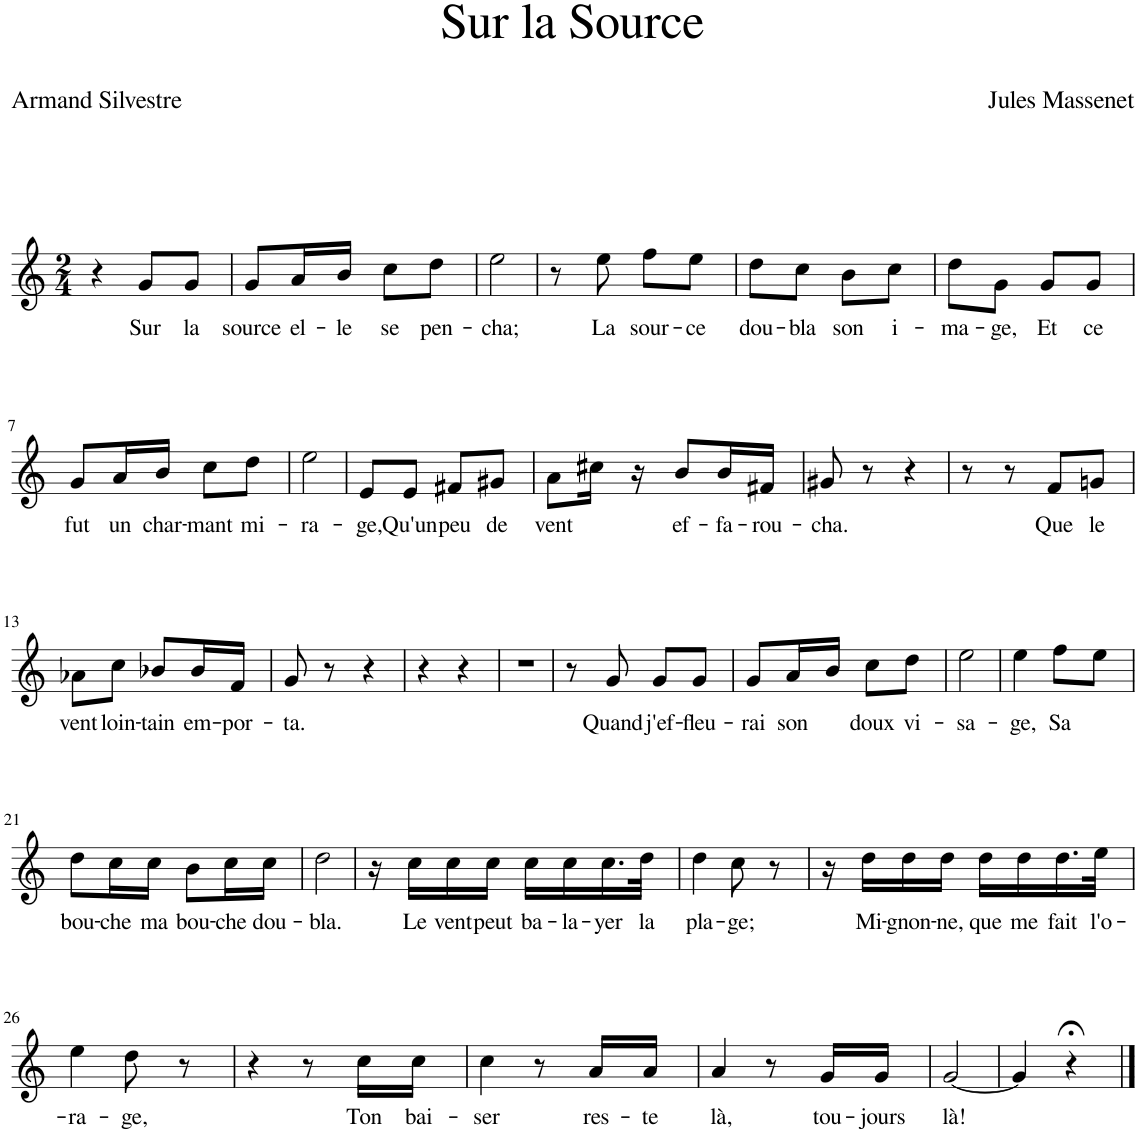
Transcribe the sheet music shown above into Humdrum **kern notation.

**kern	**text
*part1	*part1
*staff1	*staff1
*I"Piano	*
*I'Pno	*
*clefG2	*
*k[]	*
*M2/4	*
=1	=1
4r	.
!	!LO:LY:b
8g/L	Sur
!	!LO:LY:b
8g/J	la
=2	=2
!	!LO:LY:b
8g/L	source
!	!LO:LY:b
16a/L	el-
!	!LO:LY:b
16b/JJ	-le
!	!LO:LY:b
8cc\L	se
!	!LO:LY:b
8dd\J	pen-
=3	=3
!	!LO:LY:b
2ee\	-cha;
=4	=4
8r	.
!	!LO:LY:b
8ee\	La
!	!LO:LY:b
8ff\L	sour-
!	!LO:LY:b
8ee\J	-ce
=5	=5
!	!LO:LY:b
8dd\L	dou-
!	!LO:LY:b
8cc\J	-bla
!	!LO:LY:b
8b\L	son
!	!LO:LY:b
8cc\J	i-
=6	=6
!	!LO:LY:b
8dd\L	-ma-
!	!LO:LY:b
8g\J	-ge,
!	!LO:LY:b
8g/L	Et
!	!LO:LY:b
8g/J	ce
!!LO:LB:g=z
=7	=7
!	!LO:LY:b
8g/L	fut
!	!LO:LY:b
16a/L	un
!	!LO:LY:b
16b/JJ	char-
!	!LO:LY:b
8cc\L	-mant
!	!LO:LY:b
8dd\J	mi-
=8	=8
!	!LO:LY:b
2ee\	-ra-
=9	=9
!	!LO:LY:b
8e/L	-ge,
!	!LO:LY:b
8e/J	Qu'un
!	!LO:LY:b
8f#X/L	peu
!	!LO:LY:b
8g#X/J	de
=10	=10
!	!LO:LY:b
8a\L	vent
16cc#X\Jk	.
16r	.
!	!LO:LY:b
8b/L	ef-
!	!LO:LY:b
16b/L	-fa-
!	!LO:LY:b
16f#X/JJ	-rou-
=11	=11
!	!LO:LY:b
8g#X/	-cha.
8r	.
4r	.
=12	=12
8r	.
8r	.
!	!LO:LY:b
8f/L	Que
!	!LO:LY:b
8gn/J	le
!!LO:LB:g=z
=13	=13
!	!LO:LY:b
8a-X\L	vent
!	!LO:LY:b
8cc\J	loin-
!	!LO:LY:b
8b-X/L	-tain
!	!LO:LY:b
16b-/L	em-
!	!LO:LY:b
16f/JJ	-por-
=14	=14
!	!LO:LY:b
8g/	-ta.
8r	.
4r	.
=15	=15
4r	.
4r	.
=16	=16
2r	.
=17	=17
8r	.
!	!LO:LY:b
8g/	Quand
!	!LO:LY:b
8g/L	j'ef-
!	!LO:LY:b
8g/J	-fleu-
=18	=18
!	!LO:LY:b
8g/L	-rai
!	!LO:LY:b
16a/L	son
16b/JJ	.
!	!LO:LY:b
8cc\L	doux
!	!LO:LY:b
8dd\J	vi-
=19	=19
!	!LO:LY:b
2ee\	-sa-
=20	=20
!	!LO:LY:b
4ee\	-ge,
!	!LO:LY:b
8ff\L	Sa
8ee\J	.
!!LO:LB:g=z
=21	=21
!	!LO:LY:b
8dd\L	bou-
!	!LO:LY:b
16cc\L	-che
!	!LO:LY:b
16cc\JJ	ma
!	!LO:LY:b
8b\L	bou-
!	!LO:LY:b
16cc\L	-che
!	!LO:LY:b
16cc\JJ	dou-
=22	=22
!	!LO:LY:b
2dd\	-bla.
=23	=23
16r	.
!	!LO:LY:b
16cc\LL	Le
!	!LO:LY:b
16cc\	vent
!	!LO:LY:b
16cc\JJ	peut
!	!LO:LY:b
16cc\LL	ba-
!	!LO:LY:b
16cc\	-la-
!	!LO:LY:b
16.cc\	-yer
!	!LO:LY:b
32dd\JJk	la
=24	=24
!	!LO:LY:b
4dd\	pla-
!	!LO:LY:b
8cc\	-ge;
8r	.
=25	=25
16r	.
!	!LO:LY:b
16dd\LL	Mi-
!	!LO:LY:b
16dd\	-gnon-
!	!LO:LY:b
16dd\JJ	-ne,
!	!LO:LY:b
16dd\LL	que
!	!LO:LY:b
16dd\	me
!	!LO:LY:b
16.dd\	fait
!	!LO:LY:b
32ee\JJk	l'o-
!!LO:LB:g=z
=26	=26
!	!LO:LY:b
4ee\	-ra-
!	!LO:LY:b
8dd\	-ge,
8r	.
=27	=27
4r	.
8r	.
!	!LO:LY:b
16cc\LL	Ton
!	!LO:LY:b
16cc\JJ	bai-
=28	=28
!	!LO:LY:b
4cc\	-ser
8r	.
!	!LO:LY:b
16a/LL	res-
!	!LO:LY:b
16a/JJ	-te
=29	=29
!	!LO:LY:b
4a/	là,
8r	.
!	!LO:LY:b
16g/LL	tou-
!	!LO:LY:b
16g/JJ	-jours
=30	=30
!	!LO:LY:b
[2g/	là!
=31	=31
4g/]	.
4r;<	.
==	==
*-	*-
